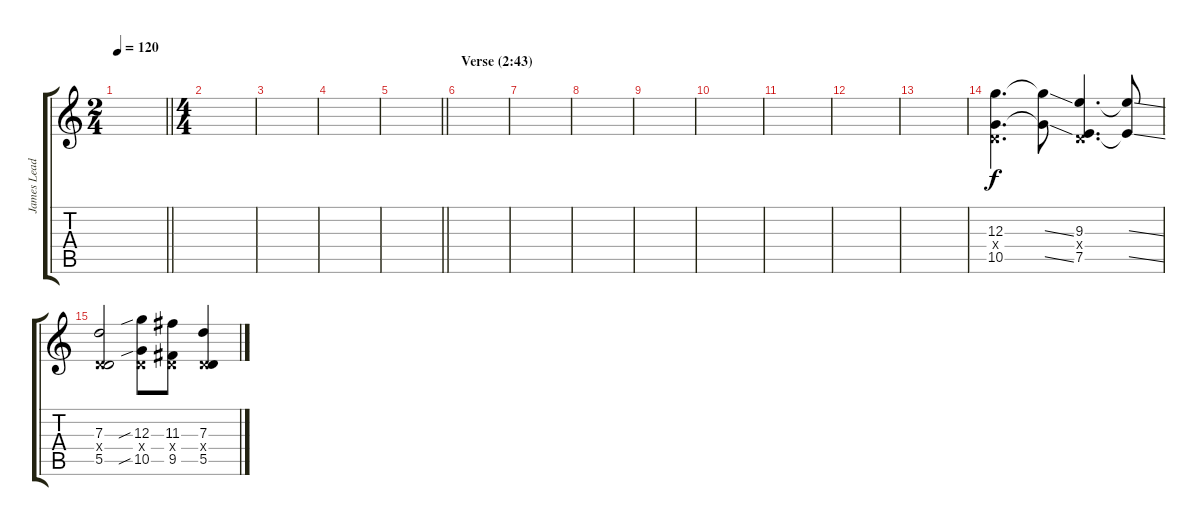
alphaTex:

\track ("James Lead I" "James Lead") {instrument distortionguitar}
\staff {score tabs}
\tuning (E4 B3 G3 D3 A2 E2) {hide}
\ts (2 4)
\tempo 120
\clef g2
\barLineRight lightlight
\ks c
|
\ts (4 4)
|
|
|
\barLineRight lightlight
|
\section ("" "Verse (2:43)")
|
|
|
|
|
|
|
|
(12.3 0.4{x} 10.5).4{d} (12.3{ss t} 10.5{ss t}).8 (9.3 0.4{x} 7.5).4{d} (9.3{ss t} 7.5{ss t}).8 |
(7.3 0.4{x} 5.5).2 (12.3{sib} 0.4{x} 10.5{sib}).8 (11.3 0.4{x} 9.5).8 (7.3 0.4{x} 5.5).4
